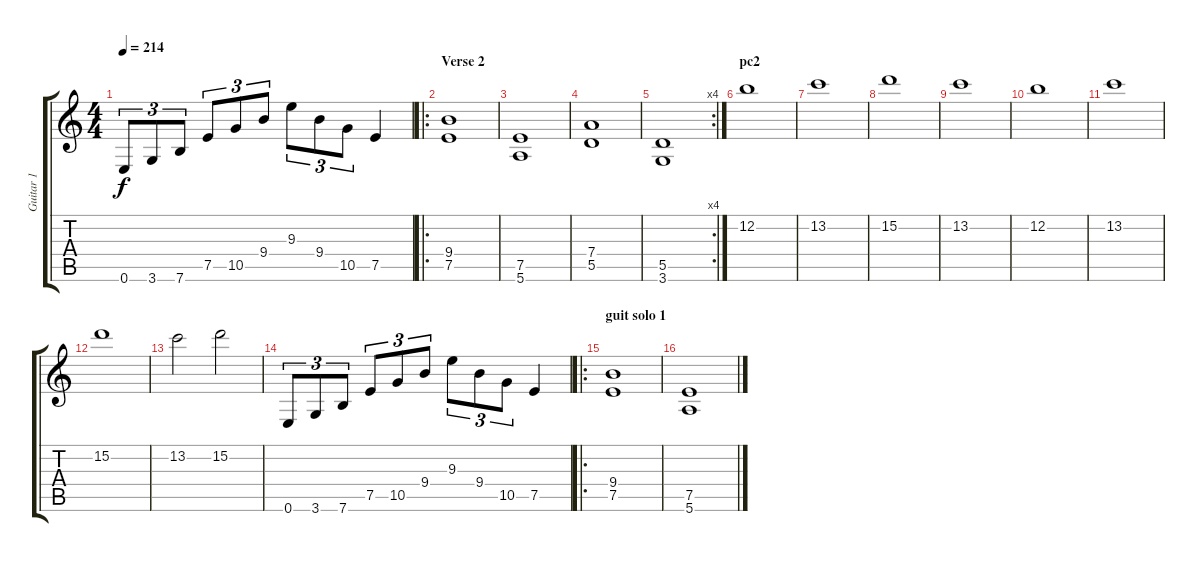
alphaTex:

\track ("Guitar 1" "Guitar 1") {instrument distortionguitar}
\staff {score tabs}
\tuning (E4 B3 G3 D3 A2 E2) {hide}
\ts (4 4)
\tempo 214
\clef g2
\ks c
0.6.8{tu (3 2) dy f} 3.6.8{tu (3 2)} 7.6.8{tu (3 2)} 7.5.8{tu (3 2)} 10.5.8{tu (3 2)} 9.4.8{tu (3 2)} 9.3.8{tu (3 2)} 9.4.8{tu (3 2)} 10.5.8{tu (3 2)} 7.5.4 |
\ro
\section ("" "Verse 2")
(9.4 7.5).1 |
(7.5 5.6).1 |
(7.4 5.5).1 |
\rc 4
(5.5 3.6).1 |
\section ("" "pc2")
12.2.1 |
13.2.1 |
15.2.1 |
13.2.1 |
12.2.1 |
13.2.1 |
15.2.1 |
13.2.2 15.2.2 |
0.6.8{tu (3 2)} 3.6.8{tu (3 2)} 7.6.8{tu (3 2)} 7.5.8{tu (3 2)} 10.5.8{tu (3 2)} 9.4.8{tu (3 2)} 9.3.8{tu (3 2)} 9.4.8{tu (3 2)} 10.5.8{tu (3 2)} 7.5.4 |
\ro
\section ("" "guit solo 1")
(9.4 7.5).1{volume 9 balance 8} |
(7.5 5.6).1
